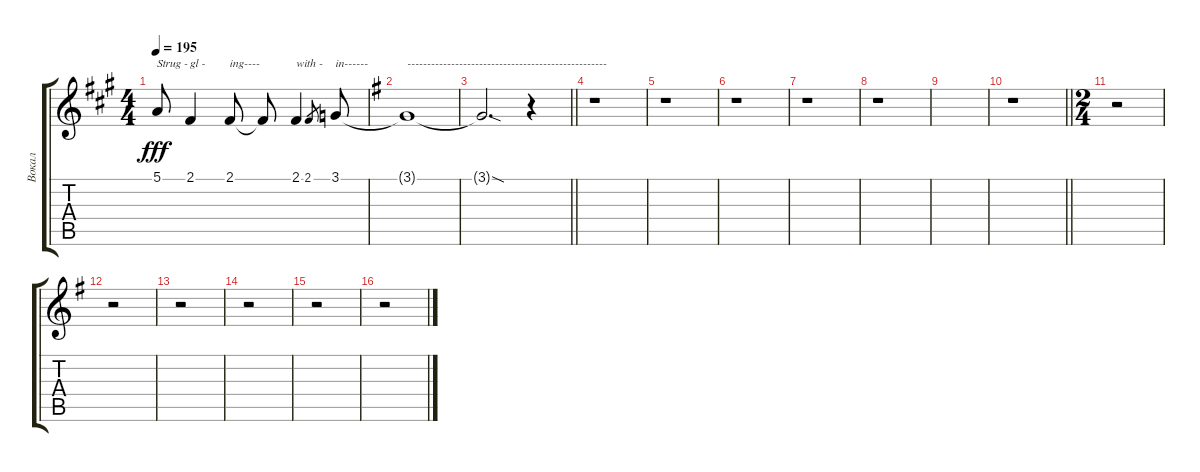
\track ("Вокал" "Вокал") {instrument accordion}
\staff {score tabs}
\tuning (E4 B3 G3 D3 A2 E2) {hide}
\ts (4 4)
\tempo 195
\clef g2
\ks f#minor
5.1.8{txt "Strug - " dy fff} 2.1.4{txt "gl -"} 2.1.8{txt "ing----"} 2.1{t}.8 2.1.4{txt "with -"} 2.1.8{gr} 3.1.8{txt "in------"} |
\ks eminor
3.1{t}.1{txt "--------------------------------------------------"} |
\barLineRight lightlight
3.1{sod t}.2{d} r.4 |
\section ("" "")
r.1 |
r.1 |
r.1 |
r.1 |
r.1 |
|
\barLineRight lightlight
r.1 |
\ts (2 4)
\section ("" "")
r.2 |
r.2 |
r.2 |
r.2 |
r.2 |
r.2
